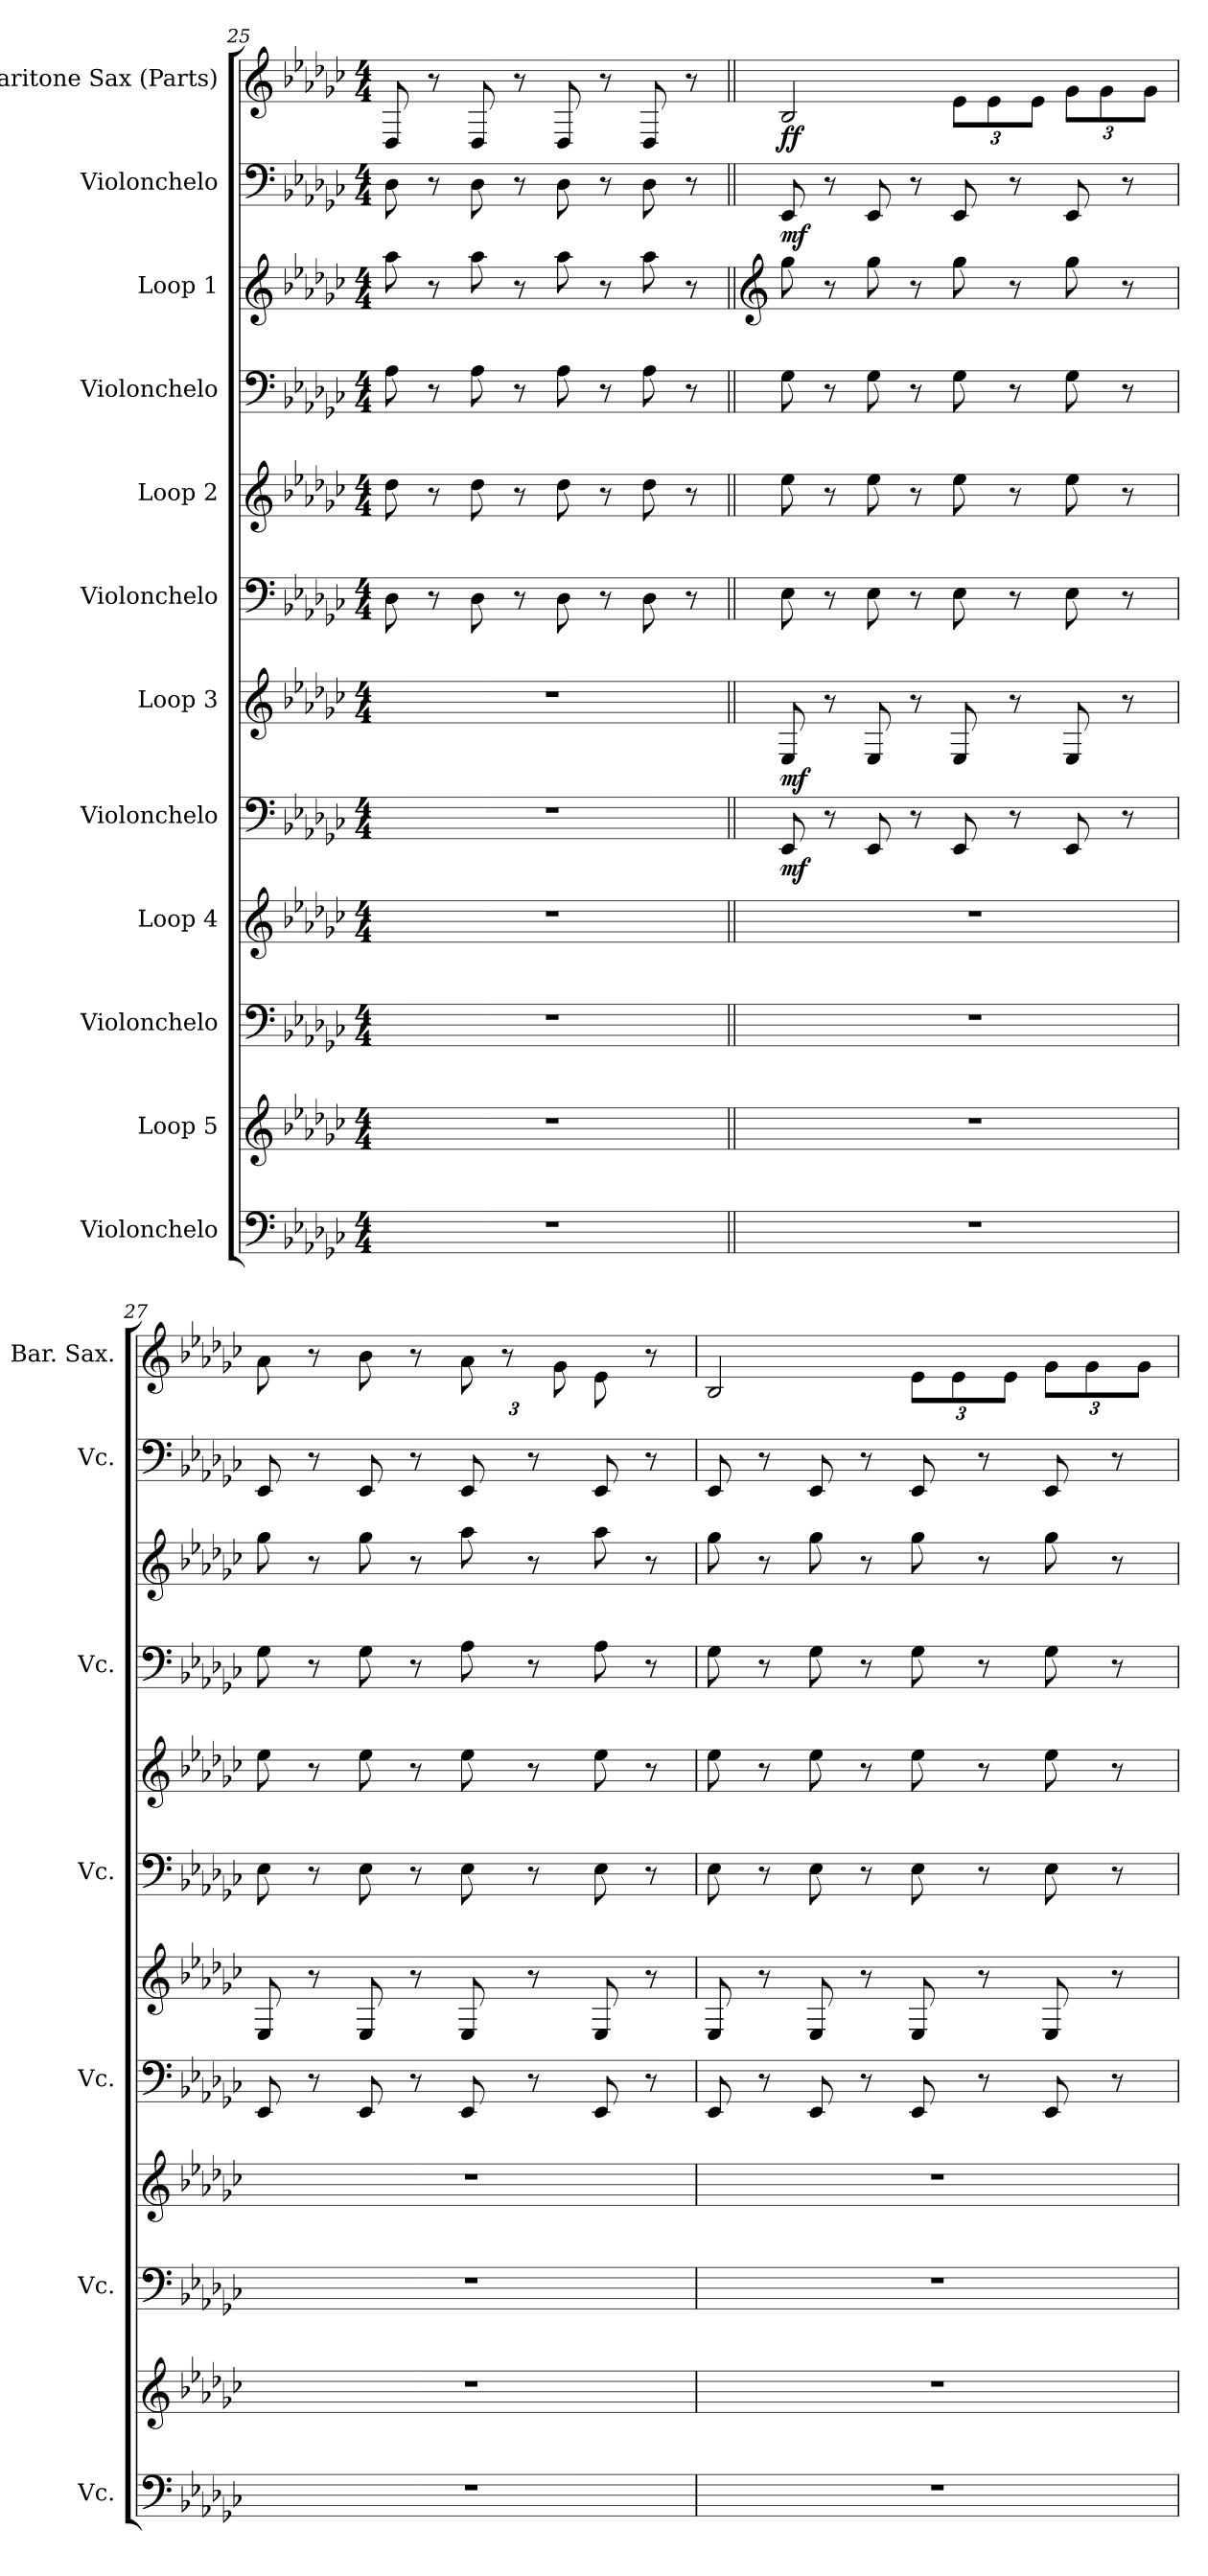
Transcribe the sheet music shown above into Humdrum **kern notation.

**kern	**kern	**kern	**kern	**kern	**dynam	**kern	**dynam	**kern	**kern	**kern	**kern	**kern	**dynam	**kern	**dynam
*part12	*part11	*part10	*part9	*part8	*part8	*part7	*part7	*part6	*part5	*part4	*part3	*part2	*part2	*part1	*part1
*staff12	*staff11	*staff10	*staff9	*staff8	*staff8	*staff7	*staff7	*staff6	*staff5	*staff4	*staff3	*staff2	*staff2	*staff1	*staff1
*I"Violonchelo	*I"Loop 5	*I"Violonchelo	*I"Loop 4	*I"Violonchelo	*	*I"Loop 3	*	*I"Violonchelo	*I"Loop 2	*I"Violonchelo	*I"Loop 1	*I"Violonchelo	*	*I"Baritone Sax (Parts)	*
*I'Vc.	*	*I'Vc.	*	*I'Vc.	*	*	*	*I'Vc.	*	*I'Vc.	*	*I'Vc.	*	*I'Bar. Sax.	*
*clefF4	*clefG2	*clefF4	*clefG2	*clefF4	*	*clefG2	*	*clefF4	*clefG2	*clefF4	*clefG2	*clefF4	*	*clefG2	*
*	*ITrd19c33	*	*ITrd12c21	*	*	*ITrd12c21	*	*	*ITrd12c21	*	*ITrd12c21	*	*	*ITrd12c21	*
*k[b-e-a-d-g-c-]	*k[b-e-a-d-g-c-]	*k[b-e-a-d-g-c-]	*k[b-e-a-d-g-c-]	*k[b-e-a-d-g-c-]	*	*k[b-e-a-d-g-c-]	*	*k[b-e-a-d-g-c-]	*k[b-e-a-d-g-c-]	*k[b-e-a-d-g-c-]	*k[b-e-a-d-g-c-]	*k[b-e-a-d-g-c-]	*	*k[b-e-a-d-g-c-]	*
*M4/4	*M4/4	*M4/4	*M4/4	*M4/4	*	*M4/4	*	*M4/4	*M4/4	*M4/4	*M4/4	*M4/4	*	*M4/4	*
=25	=25	=25	=25	=25	=25	=25	=25	=25	=25	=25	=25	=25	=25	=25	=25
1r	1r	1r	1r	1r	.	1r	.	8D-\	8d-\	8A-\	8a-\	8D-\	.	8DD-/	.
.	.	.	.	.	.	.	.	8r	8r	8r	8r	8r	.	8r	.
.	.	.	.	.	.	.	.	8D-\	8d-\	8A-\	8a-\	8D-\	.	8DD-/	.
.	.	.	.	.	.	.	.	8r	8r	8r	8r	8r	.	8r	.
.	.	.	.	.	.	.	.	8D-\	8d-\	8A-\	8a-\	8D-\	.	8DD-/	.
.	.	.	.	.	.	.	.	8r	8r	8r	8r	8r	.	8r	.
.	.	.	.	.	.	.	.	8D-\	8d-\	8A-\	8a-\	8D-\	.	8DD-/	.
.	.	.	.	.	.	.	.	8r	8r	8r	8r	8r	.	8r	.
!!LO:PB:g=z
=26||	=26||	=26||	=26||	=26||	=26||	=26||	=26||	=26||	=26||	=26||	=26||	=26||	=26||	=26||	=26||
*	*	*	*	*	*	*	*	*	*	*	*clefG2	*	*	*	*
!	!	!	!	!	!LO:DY:b	!	!LO:DY:b	!	!	!	!	!	!LO:DY:b	!	!LO:DY:b
1r	1r	1r	1r	8EE-/	mf	8EE-/	mf	8E-\	8e-\	8G-\	8g-\	8EE-/	mf	2BB-/	ff
.	.	.	.	8r	.	8r	.	8r	8r	8r	8r	8r	.	.	.
.	.	.	.	8EE-/	.	8EE-/	.	8E-\	8e-\	8G-\	8g-\	8EE-/	.	.	.
.	.	.	.	8r	.	8r	.	8r	8r	8r	8r	8r	.	.	.
*	*	*	*	*	*	*	*	*	*	*	*	*	*	*Xbrackettup	*
.	.	.	.	8EE-/	.	8EE-/	.	8E-\	8e-\	8G-\	8g-\	8EE-/	.	12E-\L	.
.	.	.	.	.	.	.	.	.	.	.	.	.	.	12E-\	.
.	.	.	.	8r	.	8r	.	8r	8r	8r	8r	8r	.	.	.
.	.	.	.	.	.	.	.	.	.	.	.	.	.	12E-\J	.
.	.	.	.	8EE-/	.	8EE-/	.	8E-\	8e-\	8G-\	8g-\	8EE-/	.	12G-\L	.
.	.	.	.	.	.	.	.	.	.	.	.	.	.	12G-\	.
.	.	.	.	8r	.	8r	.	8r	8r	8r	8r	8r	.	.	.
.	.	.	.	.	.	.	.	.	.	.	.	.	.	12G-\J	.
=27	=27	=27	=27	=27	=27	=27	=27	=27	=27	=27	=27	=27	=27	=27	=27
1r	1r	1r	1r	8EE-/	.	8EE-/	.	8E-\	8e-\	8G-\	8g-\	8EE-/	.	8A-\	.
.	.	.	.	8r	.	8r	.	8r	8r	8r	8r	8r	.	8r	.
.	.	.	.	8EE-/	.	8EE-/	.	8E-\	8e-\	8G-\	8g-\	8EE-/	.	8B-\	.
.	.	.	.	8r	.	8r	.	8r	8r	8r	8r	8r	.	8r	.
.	.	.	.	8EE-/	.	8EE-/	.	8E-\	8e-\	8A-\	8a-\	8EE-/	.	12A-\	.
.	.	.	.	.	.	.	.	.	.	.	.	.	.	12r	.
.	.	.	.	8r	.	8r	.	8r	8r	8r	8r	8r	.	.	.
.	.	.	.	.	.	.	.	.	.	.	.	.	.	12G-\	.
.	.	.	.	8EE-/	.	8EE-/	.	8E-\	8e-\	8A-\	8a-\	8EE-/	.	8E-\	.
.	.	.	.	8r	.	8r	.	8r	8r	8r	8r	8r	.	8r	.
=28	=28	=28	=28	=28	=28	=28	=28	=28	=28	=28	=28	=28	=28	=28	=28
1r	1r	1r	1r	8EE-/	.	8EE-/	.	8E-\	8e-\	8G-\	8g-\	8EE-/	.	2BB-/	.
.	.	.	.	8r	.	8r	.	8r	8r	8r	8r	8r	.	.	.
.	.	.	.	8EE-/	.	8EE-/	.	8E-\	8e-\	8G-\	8g-\	8EE-/	.	.	.
.	.	.	.	8r	.	8r	.	8r	8r	8r	8r	8r	.	.	.
.	.	.	.	8EE-/	.	8EE-/	.	8E-\	8e-\	8G-\	8g-\	8EE-/	.	12E-\L	.
.	.	.	.	.	.	.	.	.	.	.	.	.	.	12E-\	.
.	.	.	.	8r	.	8r	.	8r	8r	8r	8r	8r	.	.	.
.	.	.	.	.	.	.	.	.	.	.	.	.	.	12E-\J	.
.	.	.	.	8EE-/	.	8EE-/	.	8E-\	8e-\	8G-\	8g-\	8EE-/	.	12G-\L	.
.	.	.	.	.	.	.	.	.	.	.	.	.	.	12G-\	.
.	.	.	.	8r	.	8r	.	8r	8r	8r	8r	8r	.	.	.
.	.	.	.	.	.	.	.	.	.	.	.	.	.	12G-\J	.
=	=	=	=	=	=	=	=	=	=	=	=	=	=	=	=
*-	*-	*-	*-	*-	*-	*-	*-	*-	*-	*-	*-	*-	*-	*-	*-
